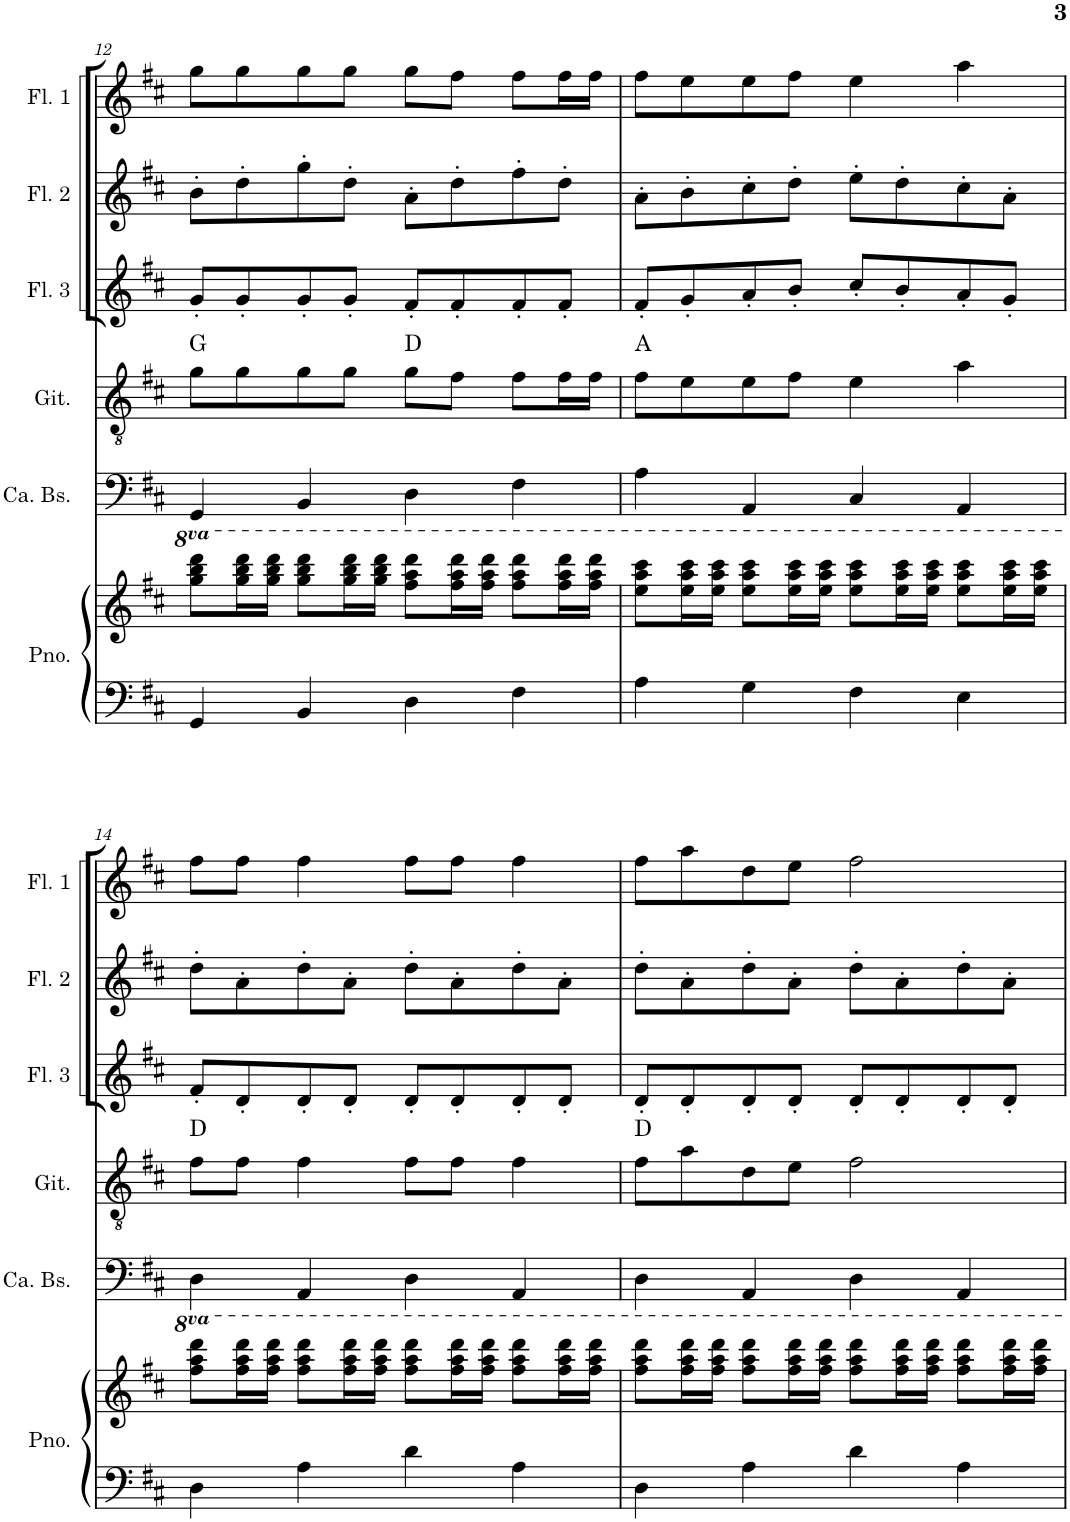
**kern	**kern	**kern	**kern	**harte	**kern	**kern	**kern
*part6	*part6	*part5	*part4	*part4	*part3	*part2	*part1
*staff7	*staff6	*staff5	*staff4	*	*staff3	*staff2	*staff1
*I"Piano	*	*I"Contrabas	*I"Klassieke gitaar	*	*I"Dwarsfluit 3	*I"Dwarsfluit 2	*I"Dwarsfluit 1
*I'Pno.	*	*I'Ca. Bs.	*I'Git.	*	*	*	*
!!LO:PB:g=z
*clefF4	*clefG2	*clefF4	*clefGv2	*	*clefG2	*clefG2	*clefG2
*	*	*Trd7c12	*	*	*	*	*
*k[f#c#]	*k[f#c#]	*k[f#c#]	*k[f#c#]	*	*k[f#c#]	*k[f#c#]	*k[f#c#]
*M4/4	*M4/4	*M4/4	*M4/4	*	*M4/4	*M4/4	*M4/4
=12	=12	=12	=12	=12	=12	=12	=12
4GG/	8ggg\ 8bbb\ 8dddd\L	4GG/	8g\L	G:maj	8g'/L	8b'\L	8gg\L
.	16ggg\ 16bbb\ 16dddd\L	.	8g\	.	8g'/	8dd'\	8gg\
.	16ggg\ 16bbb\ 16dddd\JJ	.	.	.	.	.	.
4BB/	8ggg\ 8bbb\ 8dddd\L	4BB/	8g\	.	8g'/	8gg'\	8gg\
.	16ggg\ 16bbb\ 16dddd\L	.	8g\J	.	8g'/J	8dd'\J	8gg\J
.	16ggg\ 16bbb\ 16dddd\JJ	.	.	.	.	.	.
4D\	8fff#\ 8aaa\ 8dddd\L	4D\	8g\L	D:maj	8f#'/L	8a'\L	8gg\L
.	16fff#\ 16aaa\ 16dddd\L	.	8f#\J	.	8f#'/	8dd'\	8ff#\J
.	16fff#\ 16aaa\ 16dddd\JJ	.	.	.	.	.	.
4F#\	8fff#\ 8aaa\ 8dddd\L	4F#\	8f#\L	.	8f#'/	8ff#'\	8ff#\L
.	16fff#\ 16aaa\ 16dddd\L	.	16f#\L	.	8f#'/J	8dd'\J	16ff#\L
.	16fff#\ 16aaa\ 16dddd\JJ	.	16f#\JJ	.	.	.	16ff#\JJ
=13	=13	=13	=13	=13	=13	=13	=13
4A\	8eee\ 8aaa\ 8cccc#\L	4A\	8f#\L	A:maj	8f#'/L	8a'\L	8ff#\L
.	16eee\ 16aaa\ 16cccc#\L	.	8e\	.	8g'/	8b'\	8ee\
.	16eee\ 16aaa\ 16cccc#\JJ	.	.	.	.	.	.
4G\	8eee\ 8aaa\ 8cccc#\L	4AA/	8e\	.	8a'/	8cc#'\	8ee\
.	16eee\ 16aaa\ 16cccc#\L	.	8f#\J	.	8b'/J	8dd'\J	8ff#\J
.	16eee\ 16aaa\ 16cccc#\JJ	.	.	.	.	.	.
4F#\	8eee\ 8aaa\ 8cccc#\L	4C#/	4e\	.	8cc#'/L	8ee'\L	4ee\
.	16eee\ 16aaa\ 16cccc#\L	.	.	.	8b'/	8dd'\	.
.	16eee\ 16aaa\ 16cccc#\JJ	.	.	.	.	.	.
4E\	8eee\ 8aaa\ 8cccc#\L	4AA/	4a\	.	8a'/	8cc#'\	4aa\
.	16eee\ 16aaa\ 16cccc#\L	.	.	.	8g'/J	8a'\J	.
.	16eee\ 16aaa\ 16cccc#\JJ	.	.	.	.	.	.
!!LO:LB:g=z
=14	=14	=14	=14	=14	=14	=14	=14
4D\	8fff#\ 8aaa\ 8dddd\L	4D\	8f#\L	D:maj	8f#'/L	8dd'\L	8ff#\L
.	16fff#\ 16aaa\ 16dddd\L	.	8f#\J	.	8d'/	8a'\	8ff#\J
.	16fff#\ 16aaa\ 16dddd\JJ	.	.	.	.	.	.
4A\	8fff#\ 8aaa\ 8dddd\L	4AA/	4f#\	.	8d'/	8dd'\	4ff#\
.	16fff#\ 16aaa\ 16dddd\L	.	.	.	8d'/J	8a'\J	.
.	16fff#\ 16aaa\ 16dddd\JJ	.	.	.	.	.	.
4d\	8fff#\ 8aaa\ 8dddd\L	4D\	8f#\L	.	8d'/L	8dd'\L	8ff#\L
.	16fff#\ 16aaa\ 16dddd\L	.	8f#\J	.	8d'/	8a'\	8ff#\J
.	16fff#\ 16aaa\ 16dddd\JJ	.	.	.	.	.	.
4A\	8fff#\ 8aaa\ 8dddd\L	4AA/	4f#\	.	8d'/	8dd'\	4ff#\
.	16fff#\ 16aaa\ 16dddd\L	.	.	.	8d'/J	8a'\J	.
.	16fff#\ 16aaa\ 16dddd\JJ	.	.	.	.	.	.
=15	=15	=15	=15	=15	=15	=15	=15
4D\	8fff#\ 8aaa\ 8dddd\L	4D\	8f#\L	D:maj	8d'/L	8dd'\L	8ff#\L
.	16fff#\ 16aaa\ 16dddd\L	.	8a\	.	8d'/	8a'\	8aa\
.	16fff#\ 16aaa\ 16dddd\JJ	.	.	.	.	.	.
4A\	8fff#\ 8aaa\ 8dddd\L	4AA/	8d\	.	8d'/	8dd'\	8dd\
.	16fff#\ 16aaa\ 16dddd\L	.	8e\J	.	8d'/J	8a'\J	8ee\J
.	16fff#\ 16aaa\ 16dddd\JJ	.	.	.	.	.	.
4d\	8fff#\ 8aaa\ 8dddd\L	4D\	2f#\	.	8d'/L	8dd'\L	2ff#\
.	16fff#\ 16aaa\ 16dddd\L	.	.	.	8d'/	8a'\	.
.	16fff#\ 16aaa\ 16dddd\JJ	.	.	.	.	.	.
4A\	8fff#\ 8aaa\ 8dddd\L	4AA/	.	.	8d'/	8dd'\	.
.	16fff#\ 16aaa\ 16dddd\L	.	.	.	8d'/J	8a'\J	.
.	16fff#\ 16aaa\ 16dddd\JJ	.	.	.	.	.	.
=	=	=	=	=	=	=	=
*-	*-	*-	*-	*-	*-	*-	*-
